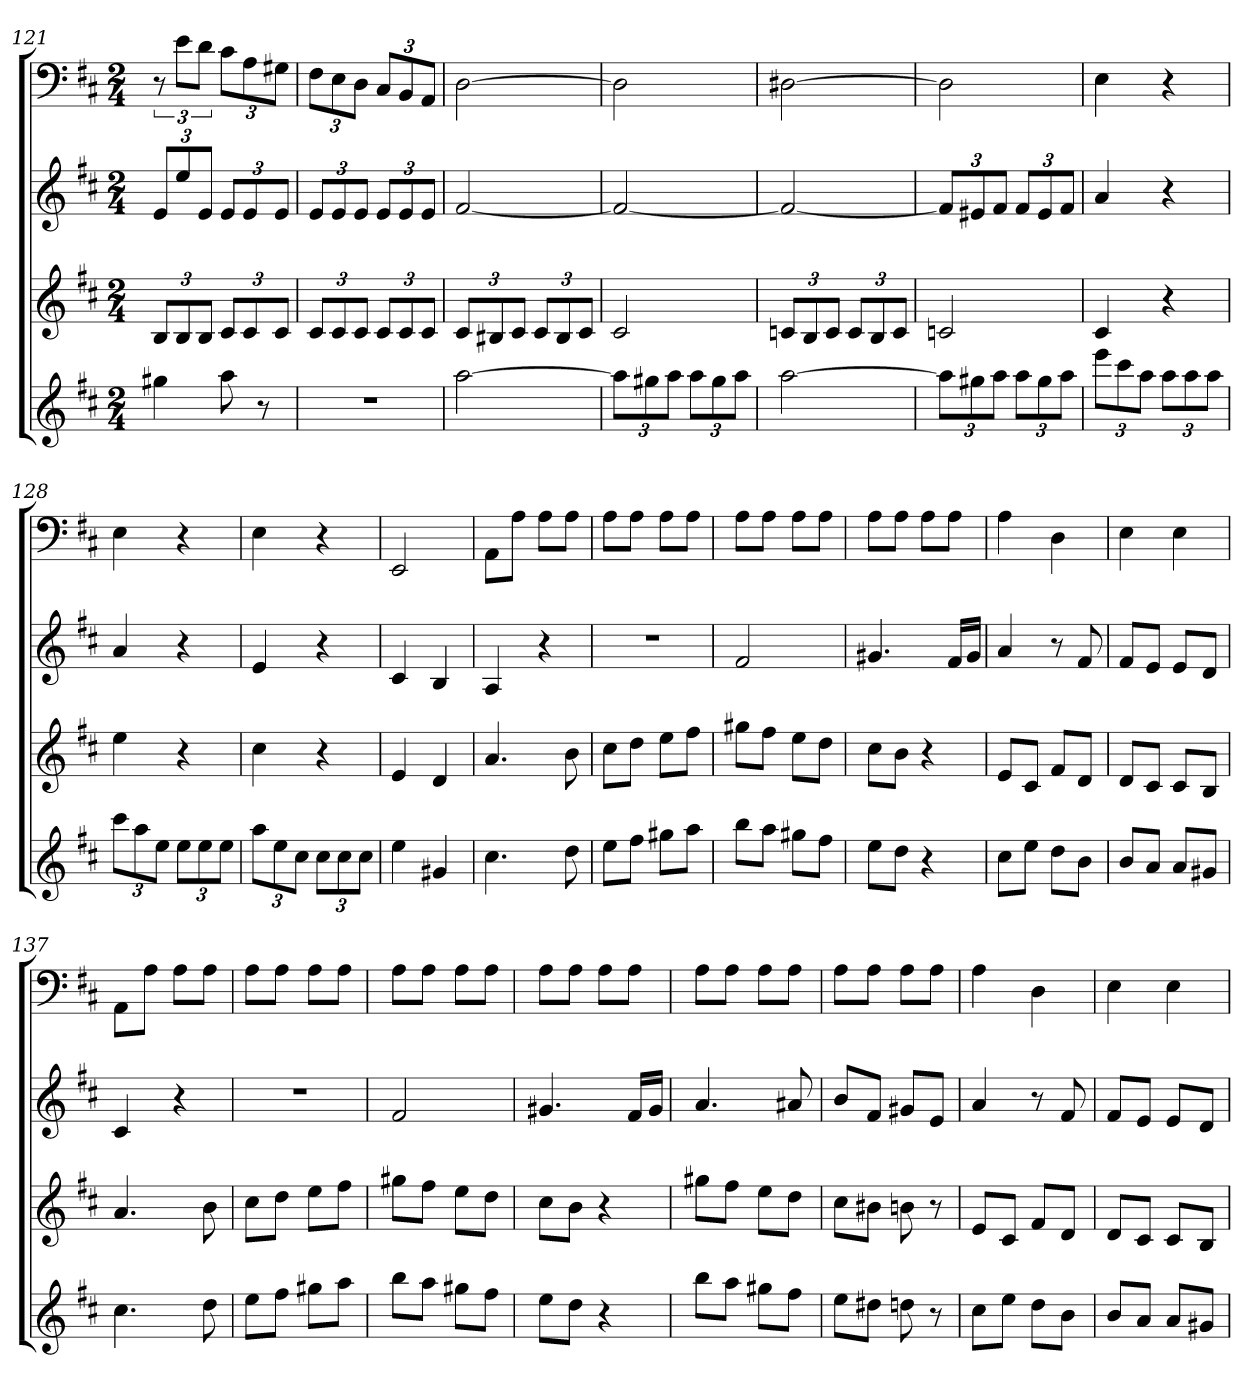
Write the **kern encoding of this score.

**kern	**kern	**kern	**kern
*part4	*part3	*part2	*part1
*staff4	*staff3	*staff2	*staff1
*k[f#c#]	*k[f#c#]	*k[f#c#]	*k[f#c#]
*D:	*D:	*D:	*D:
*M2/4	*M2/4	*M2/4	*M2/4
=121	=121	=121	=121
4gg#X	12BL	12eL	12r
.	12B	12ee	12eL
.	12BJ	12eJ	12dJ
8aa	12c#L	12eL	12c#L
.	12c#	12e	12A
8r	.	.	.
.	12c#J	12eJ	12G#XJ
=122	=122	=122	=122
2r	12c#L	12eL	12F#L
.	12c#	12e	12E
.	12c#J	12eJ	12DJ
.	12c#L	12eL	12C#L
.	12c#	12e	12BB
.	12c#J	12eJ	12AAJ
=123	=123	=123	=123
[2aa	12c#L	[2f#	[2D
.	12B#X	.	.
.	12c#J	.	.
.	12c#L	.	.
.	12B#	.	.
.	12c#J	.	.
=124	=124	=124	=124
12aaL]	2c#	2f#_	2D]
12gg#X	.	.	.
12aaJ	.	.	.
12aaL	.	.	.
12gg#	.	.	.
12aaJ	.	.	.
=125	=125	=125	=125
[2aa	12cnL	2f#_	[2D#X
.	12B	.	.
.	12cJ	.	.
.	12cL	.	.
.	12B	.	.
.	12cJ	.	.
=126	=126	=126	=126
12aaL]	2cn	12f#L]	2D#]
12gg#X	.	12e#X	.
12aaJ	.	12f#J	.
12aaL	.	12f#L	.
12gg#	.	12e#	.
12aaJ	.	12f#J	.
=127	=127	=127	=127
12eeeL	4c#	4a	4E
12ccc#	.	.	.
12aaJ	.	.	.
12aaL	4r	4r	4r
12aa	.	.	.
12aaJ	.	.	.
=128	=128	=128	=128
12ccc#L	4ee	4a	4E
12aa	.	.	.
12eeJ	.	.	.
12eeL	4r	4r	4r
12ee	.	.	.
12eeJ	.	.	.
=129	=129	=129	=129
12aaL	4cc#	4e	4E
12ee	.	.	.
12cc#J	.	.	.
12cc#L	4r	4r	4r
12cc#	.	.	.
12cc#J	.	.	.
=130	=130	=130	=130
4ee	4e	4c#	2EE
4g#X	4d	4B	.
=131	=131	=131	=131
4.cc#	4.a	4A	8AAL
.	.	.	8AJ
.	.	4r	8AL
8dd	8b	.	8AJ
=132	=132	=132	=132
8eeL	8cc#L	2r	8AL
8ff#J	8ddJ	.	8AJ
8gg#XL	8eeL	.	8AL
8aaJ	8ff#J	.	8AJ
=133	=133	=133	=133
8bbL	8gg#XL	2f#	8AL
8aaJ	8ff#J	.	8AJ
8gg#XL	8eeL	.	8AL
8ff#J	8ddJ	.	8AJ
=134	=134	=134	=134
8eeL	8cc#L	4.g#X	8AL
8ddJ	8bJ	.	8AJ
4r	4r	.	8AL
.	.	16f#LL	8AJ
.	.	16g#JJ	.
=135	=135	=135	=135
8cc#L	8eL	4a	4A
8eeJ	8c#J	.	.
8ddL	8f#L	8r	4D
8bJ	8dJ	8f#	.
=136	=136	=136	=136
8bL	8dL	8f#L	4E
8aJ	8c#J	8eJ	.
8aL	8c#L	8eL	4E
8g#XJ	8BJ	8dJ	.
=137	=137	=137	=137
4.cc#	4.a	4c#	8AAL
.	.	.	8AJ
.	.	4r	8AL
8dd	8b	.	8AJ
=138	=138	=138	=138
8eeL	8cc#L	2r	8AL
8ff#J	8ddJ	.	8AJ
8gg#XL	8eeL	.	8AL
8aaJ	8ff#J	.	8AJ
=139	=139	=139	=139
8bbL	8gg#XL	2f#	8AL
8aaJ	8ff#J	.	8AJ
8gg#XL	8eeL	.	8AL
8ff#J	8ddJ	.	8AJ
=140	=140	=140	=140
8eeL	8cc#L	4.g#X	8AL
8ddJ	8bJ	.	8AJ
4r	4r	.	8AL
.	.	16f#LL	8AJ
.	.	16g#JJ	.
=141	=141	=141	=141
8bbL	8gg#XL	4.a	8AL
8aaJ	8ff#J	.	8AJ
8gg#XL	8eeL	.	8AL
8ff#J	8ddJ	8a#X	8AJ
=142	=142	=142	=142
8eeL	8cc#L	8bL	8AL
8dd#XJ	8b#XJ	8f#J	8AJ
8ddn	8bn	8g#XL	8AL
8r	8r	8eJ	8AJ
=143	=143	=143	=143
8cc#L	8eL	4a	4A
8eeJ	8c#J	.	.
8ddL	8f#L	8r	4D
8bJ	8dJ	8f#	.
=144	=144	=144	=144
8bL	8dL	8f#L	4E
8aJ	8c#J	8eJ	.
8aL	8c#L	8eL	4E
8g#XJ	8BJ	8dJ	.
=	=	=	=
*-	*-	*-	*-
